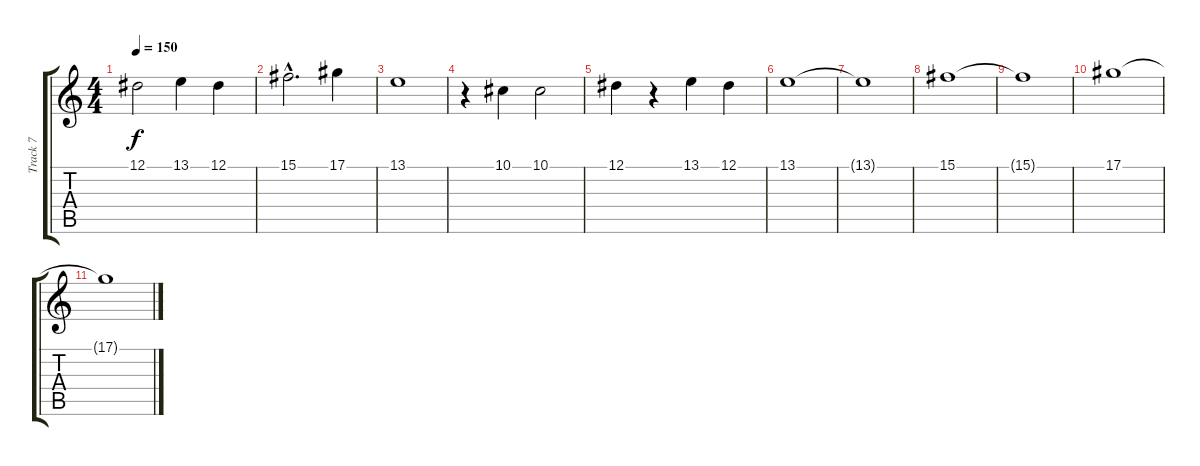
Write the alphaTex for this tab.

\track ("Track 7" "Track 7") {instrument cello}
\staff {score tabs}
\tuning (Eb4 Bb3 Gb3 Db3 Ab2 Eb2) {hide}
\ts (4 4)
\tempo 150
\clef g2
\ks c
12.1.2{dy f} 13.1.4 12.1.4 |
15.1{hac}.2{d} 17.1.4 |
13.1.1 |
r.4 10.1.4 10.1.2 |
12.1.4 r.4 13.1.4 12.1.4 |
13.1.1 |
13.1{t}.1 |
15.1.1 |
15.1{t}.1 |
17.1.1 |
17.1{t}.1
